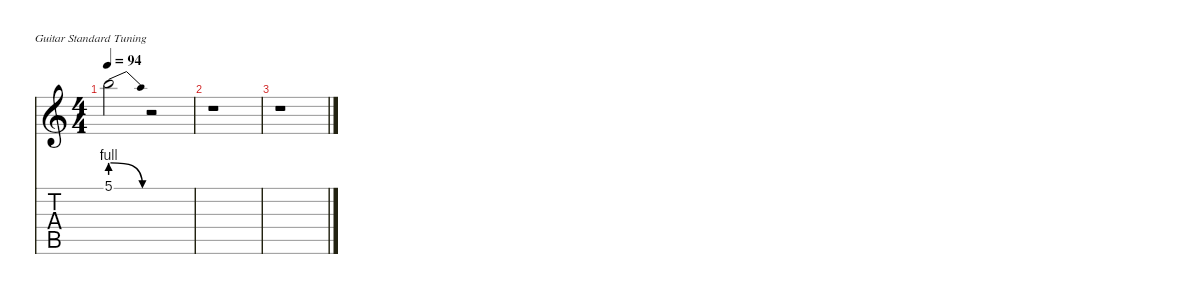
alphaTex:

\defaultSystemsLayout 4
\hideDynamics
\bracketExtendMode nobrackets
\singleTrackTrackNamePolicy hidden
\multiTrackTrackNamePolicy hidden
\otherSystemsTrackNameOrientation horizontal
\track ("overdub 2" "dist.guit.") {instrument distortionguitar}
\staff {score tabs}
\tuning (E4 B3 G3 D3 A2 E2)
\ts (4 4)
\tempo 94
\clef g2
\ks c
5.1{be (release 0 4 60 0) t}.2{dy f beam Down} r.2{beam Down} |
r.1{beam Down} |
r.1{beam Down}
